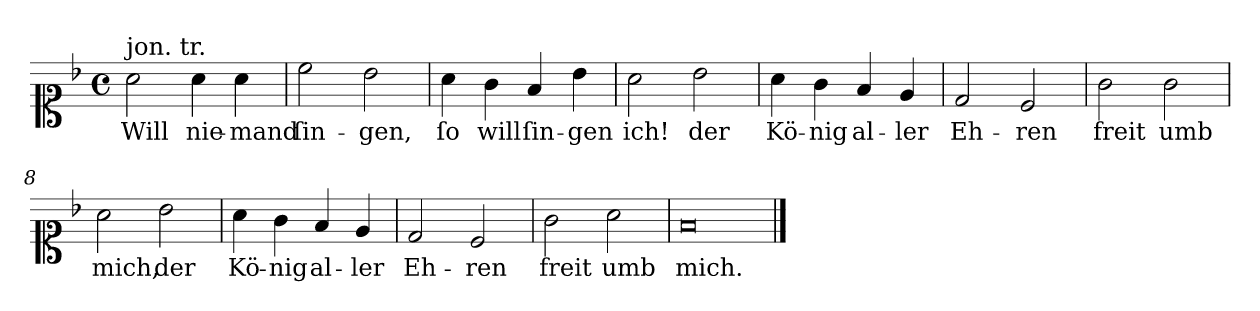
**kern	**text
*part1	*part1
*staff1	*staff1
*clefC1	*
*k[b-]	*
*F:ion	*
*M4/4	*
*met(c)	*
=1	=1
!LO:TX:a:t=jon. tr.	!
2a	Will
4a	nie-
4a	-mand
=2	=2
2cc	ſin-
2b-	-gen,
=3	=3
4a	ſo
4g	will
4f	ſin-
4b-	-gen
=4	=4
2a	ich!
2b-	der
=5	=5
4a	Kö-
4g	-nig
4f	al-
4e	-ler
=6	=6
2d	Eh-
2c	-ren
=7	=7
2g	freit
2g	umb
=8	=8
2a	mich,
2b-	der
=9	=9
4a	Kö-
4g	-nig
4f	al-
4e	-ler
=10	=10
2d	Eh-
2c	-ren
=11	=11
2g	freit
2a	umb
=12	=12
!LO:N:vis=0	!
1f	mich.
==	==
*-	*-
